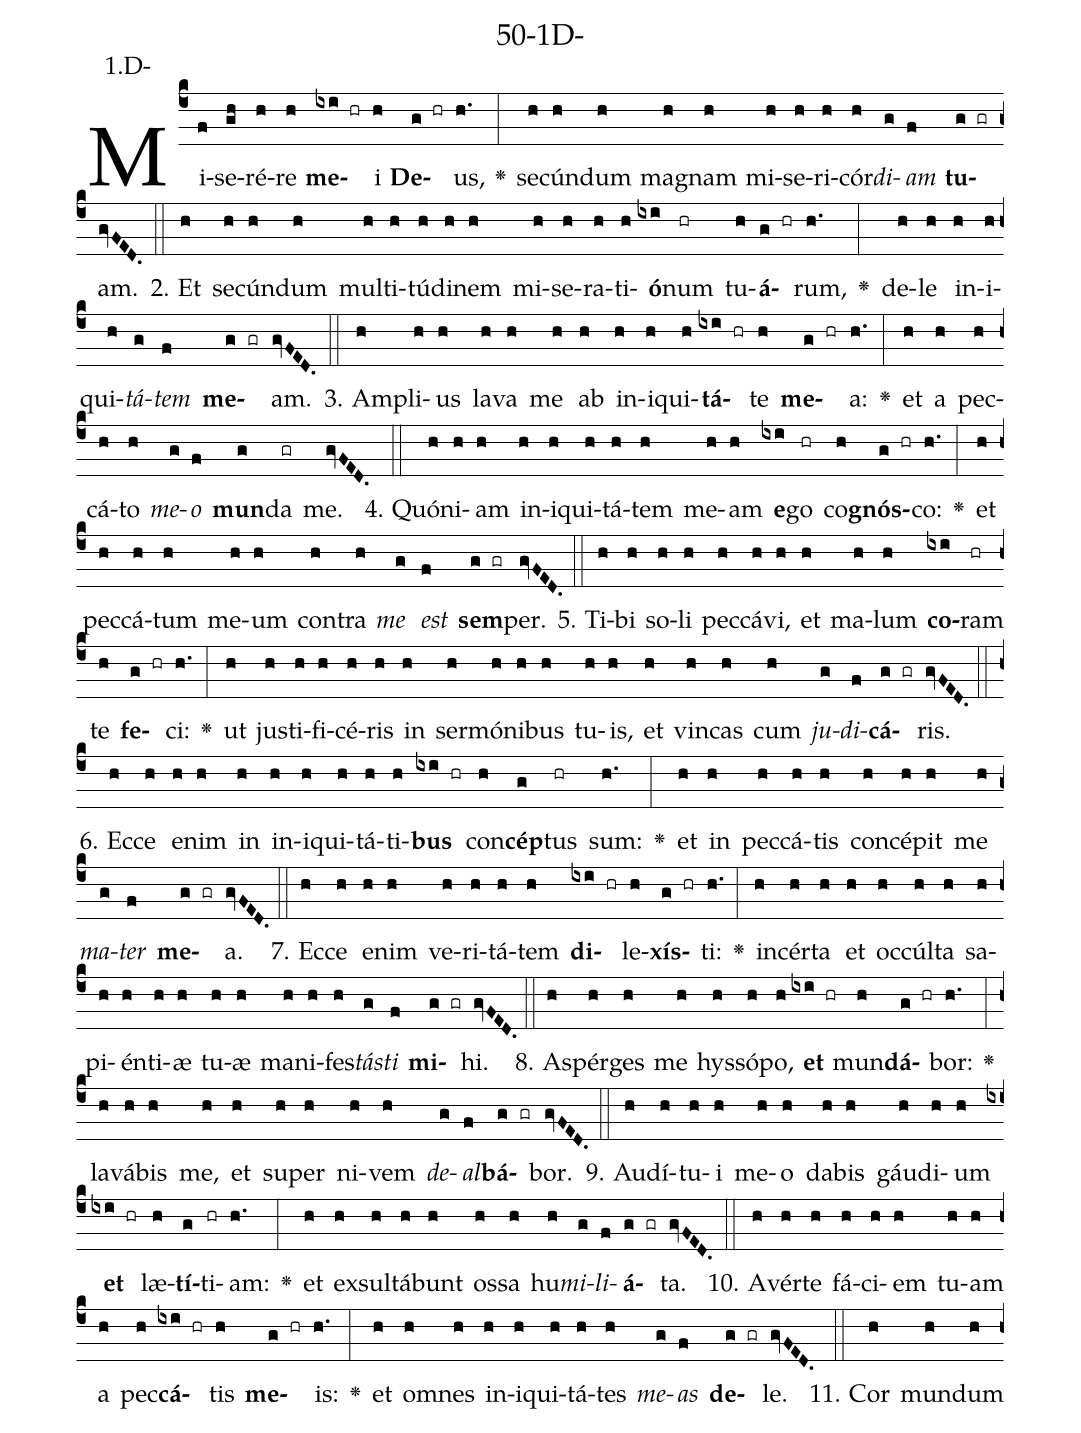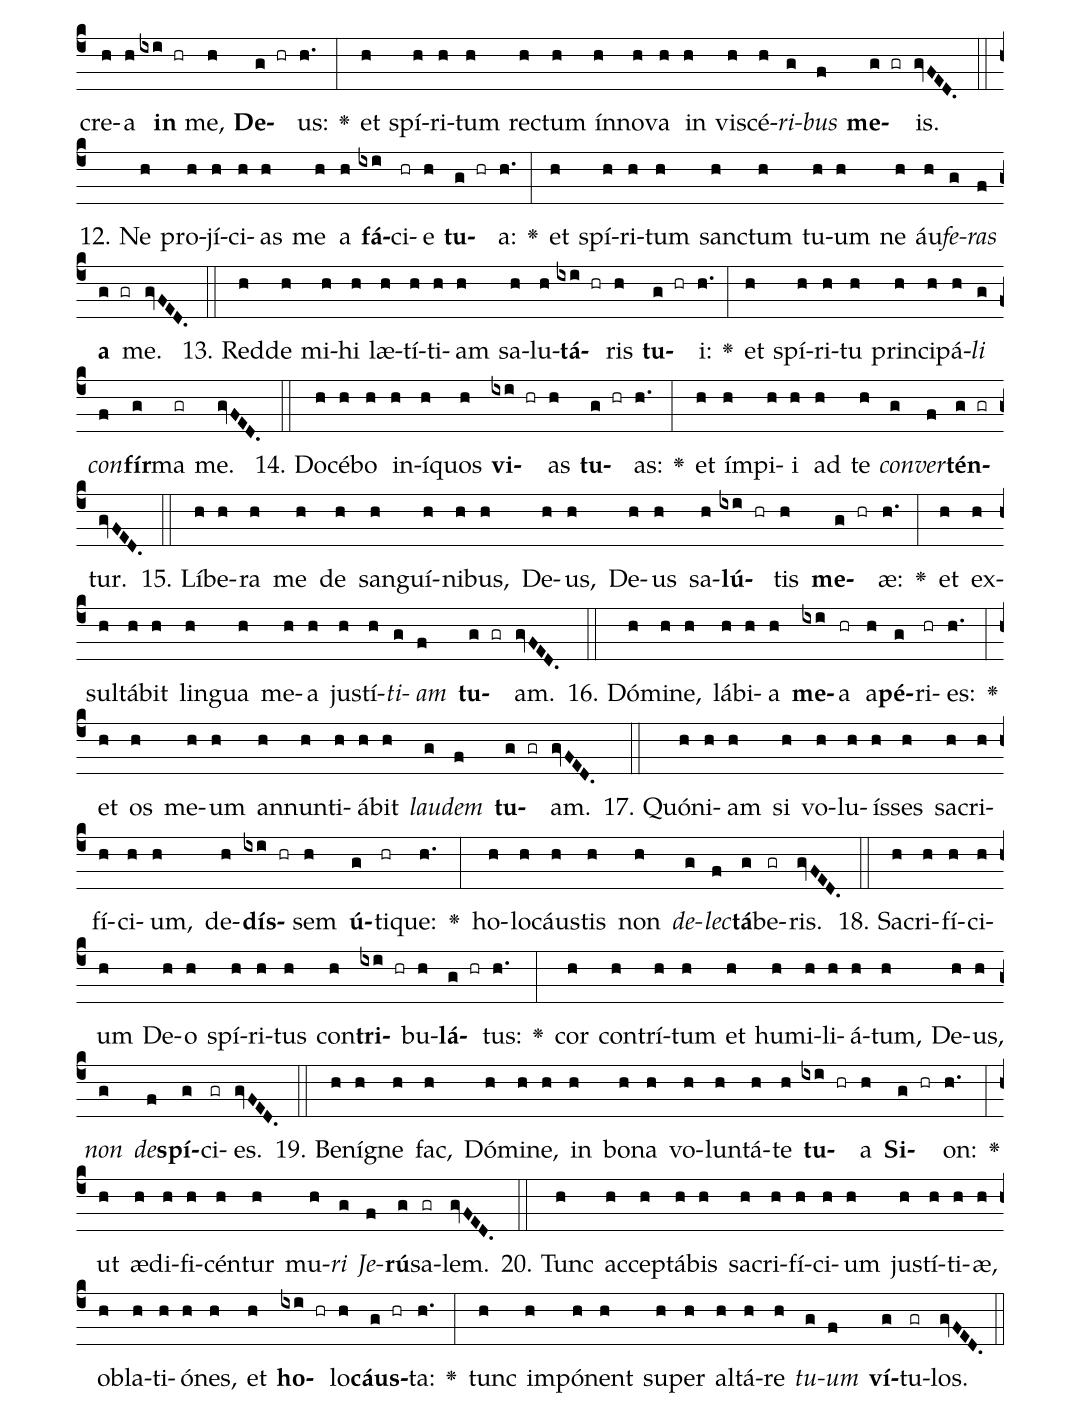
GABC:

name: 50-1D-;
annotation: 1.D-;
%%
(c4)Mi(f)se(gh)ré(h)re(h) <b>me</b>(ixi hr)i(h) <b>De</b>(g hr)us,(h.) <v>\greheightstar</v>(:) se(h)cún(h)dum(h) ma(h)gnam(h) mi(h)se(h)ri(h)cór(h)<i>di</i>(g)<i>am</i>(f) <b>tu</b>(g gr)am.(gvFED.) (::)
2. Et(h) se(h)cún(h)dum(h) mul(h)ti(h)tú(h)di(h)nem(h) mi(h)se(h)ra(h)ti(h)<b>ó</b>(ixi)num(hr) tu(h)<b>á</b>(g hr)rum,(h.) <v>\greheightstar</v>(:) de(h)le(h) in(h)i(h)qui(h)<i>tá</i>(g)<i>tem</i>(f) <b>me</b>(g gr)am.(gvFED.) (::)
3. Am(h)pli(h)us(h) la(h)va(h) me(h) ab(h) in(h)i(h)qui(h)<b>tá</b>(ixi hr)te(h) <b>me</b>(g hr)a:(h.) <v>\greheightstar</v>(:) et(h) a(h) pec(h)cá(h)to(h) <i>me</i>(g)<i>o</i>(f) <b>mun</b>(g)da(gr) me.(gvFED.) (::)
4. Quón(h)i(h)am(h) in(h)i(h)qui(h)tá(h)tem(h) me(h)am(h) <b>e</b>(ixi)go(hr) co(h)<b>gnós</b>(g hr)co:(h.) <v>\greheightstar</v>(:) et(h) pec(h)cá(h)tum(h) me(h)um(h) con(h)tra(h) <i>me</i>(g) <i>est</i>(f) <b>sem</b>(g gr)per.(gvFED.) (::)
5. Ti(h)bi(h) so(h)li(h) pec(h)cá(h)vi,(h) et(h) ma(h)lum(h) <b>co</b>(ixi)ram(hr) te(h) <b>fe</b>(g hr)ci:(h.) <v>\greheightstar</v>(:) ut(h) jus(h)ti(h)fi(h)cé(h)ris(h) in(h) ser(h)mó(h)ni(h)bus(h) tu(h)is,(h) et(h) vin(h)cas(h) cum(h) <i>ju</i>(g)<i>di</i>(f)<b>cá</b>(g gr)ris.(gvFED.) (::)
6. Ec(h)ce(h) e(h)nim(h) in(h) in(h)i(h)qui(h)tá(h)ti(h)<b>bus</b>(ixi hr) con(h)<b>cép</b>(g)tus(hr) sum:(h.) <v>\greheightstar</v>(:) et(h) in(h) pec(h)cá(h)tis(h) con(h)cé(h)pit(h) me(h) <i>ma</i>(g)<i>ter</i>(f) <b>me</b>(g gr)a.(gvFED.) (::)
7. Ec(h)ce(h) e(h)nim(h) ve(h)ri(h)tá(h)tem(h) <b>di</b>(ixi hr)le(h)<b>xís</b>(g hr)ti:(h.) <v>\greheightstar</v>(:) in(h)cér(h)ta(h) et(h) oc(h)cúl(h)ta(h) sa(h)pi(h)én(h)ti(h)æ(h) tu(h)æ(h) ma(h)ni(h)fes(h)<i>tás</i>(g)<i>ti</i>(f) <b>mi</b>(g gr)hi.(gvFED.) (::)
8. A(h)spér(h)ges(h) me(h) hys(h)só(h)po,(h) <b>et</b>(ixi hr) mun(h)<b>dá</b>(g hr)bor:(h.) <v>\greheightstar</v>(:) la(h)vá(h)bis(h) me,(h) et(h) su(h)per(h) ni(h)vem(h) <i>de</i>(g)<i>al</i>(f)<b>bá</b>(g gr)bor.(gvFED.) (::)
9. Au(h)dí(h)tu(h)i(h) me(h)o(h) da(h)bis(h) gáu(h)di(h)um(h) <b>et</b>(ixi hr) læ(h)<b>tí</b>(g)ti(hr)am:(h.) <v>\greheightstar</v>(:) et(h) ex(h)sul(h)tá(h)bunt(h) os(h)sa(h) hu(h)<i>mi</i>(g)<i>li</i>(f)<b>á</b>(g gr)ta.(gvFED.) (::)
10. A(h)vér(h)te(h) fá(h)ci(h)em(h) tu(h)am(h) a(h) pec(h)<b>cá</b>(ixi hr)tis(h) <b>me</b>(g hr)is:(h.) <v>\greheightstar</v>(:) et(h) om(h)nes(h) in(h)i(h)qui(h)tá(h)tes(h) <i>me</i>(g)<i>as</i>(f) <b>de</b>(g gr)le.(gvFED.) (::)
11. Cor(h) mun(h)dum(h) cre(h)a(h) <b>in</b>(ixi hr) me,(h) <b>De</b>(g hr)us:(h.) <v>\greheightstar</v>(:) et(h) spí(h)ri(h)tum(h) rec(h)tum(h) ín(h)no(h)va(h) in(h) vi(h)scé(h)<i>ri</i>(g)<i>bus</i>(f) <b>me</b>(g gr)is.(gvFED.) (::)
12. Ne(h) pro(h)jí(h)ci(h)as(h) me(h) a(h) <b>fá</b>(ixi)ci(hr)e(h) <b>tu</b>(g hr)a:(h.) <v>\greheightstar</v>(:) et(h) spí(h)ri(h)tum(h) sanc(h)tum(h) tu(h)um(h) ne(h) áu(h)<i>fe</i>(g)<i>ras</i>(f) <b>a</b>(g gr) me.(gvFED.) (::)
13. Red(h)de(h) mi(h)hi(h) læ(h)tí(h)ti(h)am(h) sa(h)lu(h)<b>tá</b>(ixi hr)ris(h) <b>tu</b>(g hr)i:(h.) <v>\greheightstar</v>(:) et(h) spí(h)ri(h)tu(h) prin(h)ci(h)pá(h)<i>li</i>(g) <i>con</i>(f)<b>fír</b>(g)ma(gr) me.(gvFED.) (::)
14. Do(h)cé(h)bo(h) in(h)í(h)quos(h) <b>vi</b>(ixi hr)as(h) <b>tu</b>(g hr)as:(h.) <v>\greheightstar</v>(:) et(h) ím(h)pi(h)i(h) ad(h) te(h) <i>con</i>(g)<i>ver</i>(f)<b>tén</b>(g gr)tur.(gvFED.) (::)
15. Lí(h)be(h)ra(h) me(h) de(h) san(h)guí(h)ni(h)bus,(h) De(h)us,(h) De(h)us(h) sa(h)<b>lú</b>(ixi hr)tis(h) <b>me</b>(g hr)æ:(h.) <v>\greheightstar</v>(:) et(h) ex(h)sul(h)tá(h)bit(h) lin(h)gua(h) me(h)a(h) jus(h)tí(h)<i>ti</i>(g)<i>am</i>(f) <b>tu</b>(g gr)am.(gvFED.) (::)
16. Dó(h)mi(h)ne,(h) lá(h)bi(h)a(h) <b>me</b>(ixi)a(hr) a(h)<b>pé</b>(g)ri(hr)es:(h.) <v>\greheightstar</v>(:) et(h) os(h) me(h)um(h) an(h)nun(h)ti(h)á(h)bit(h) <i>lau</i>(g)<i>dem</i>(f) <b>tu</b>(g gr)am.(gvFED.) (::)
17. Quón(h)i(h)am(h) si(h) vo(h)lu(h)ís(h)ses(h) sa(h)cri(h)fí(h)ci(h)um,(h) de(h)<b>dís</b>(ixi hr)sem(h) <b>ú</b>(g)ti(hr)que:(h.) <v>\greheightstar</v>(:) ho(h)lo(h)cáus(h)tis(h) non(h) <i>de</i>(g)<i>lec</i>(f)<b>tá</b>(g)be(gr)ris.(gvFED.) (::)
18. Sa(h)cri(h)fí(h)ci(h)um(h) De(h)o(h) spí(h)ri(h)tus(h) con(h)<b>tri</b>(ixi hr)bu(h)<b>lá</b>(g hr)tus:(h.) <v>\greheightstar</v>(:) cor(h) con(h)trí(h)tum(h) et(h) hu(h)mi(h)li(h)á(h)tum,(h) De(h)us,(h) <i>non</i>(g) <i>de</i>(f)<b>spí</b>(g)ci(gr)es.(gvFED.) (::)
19. Be(h)ní(h)gne(h) fac,(h) Dó(h)mi(h)ne,(h) in(h) bo(h)na(h) vo(h)lun(h)tá(h)te(h) <b>tu</b>(ixi hr)a(h) <b>Si</b>(g hr)on:(h.) <v>\greheightstar</v>(:) ut(h) æ(h)di(h)fi(h)cén(h)tur(h) mu(h)<i>ri</i>(g) <i>Je</i>(f)<b>rú</b>(g)sa(gr)lem.(gvFED.) (::)
20. Tunc(h) ac(h)cep(h)tá(h)bis(h) sa(h)cri(h)fí(h)ci(h)um(h) jus(h)tí(h)ti(h)æ,(h) ob(h)la(h)ti(h)ó(h)nes,(h) et(h) <b>ho</b>(ixi hr)lo(h)<b>cáus</b>(g hr)ta:(h.) <v>\greheightstar</v>(:) tunc(h) im(h)pó(h)nent(h) su(h)per(h) al(h)tá(h)re(h) <i>tu</i>(g)<i>um</i>(f) <b>ví</b>(g)tu(gr)los.(gvFED.) (::)
